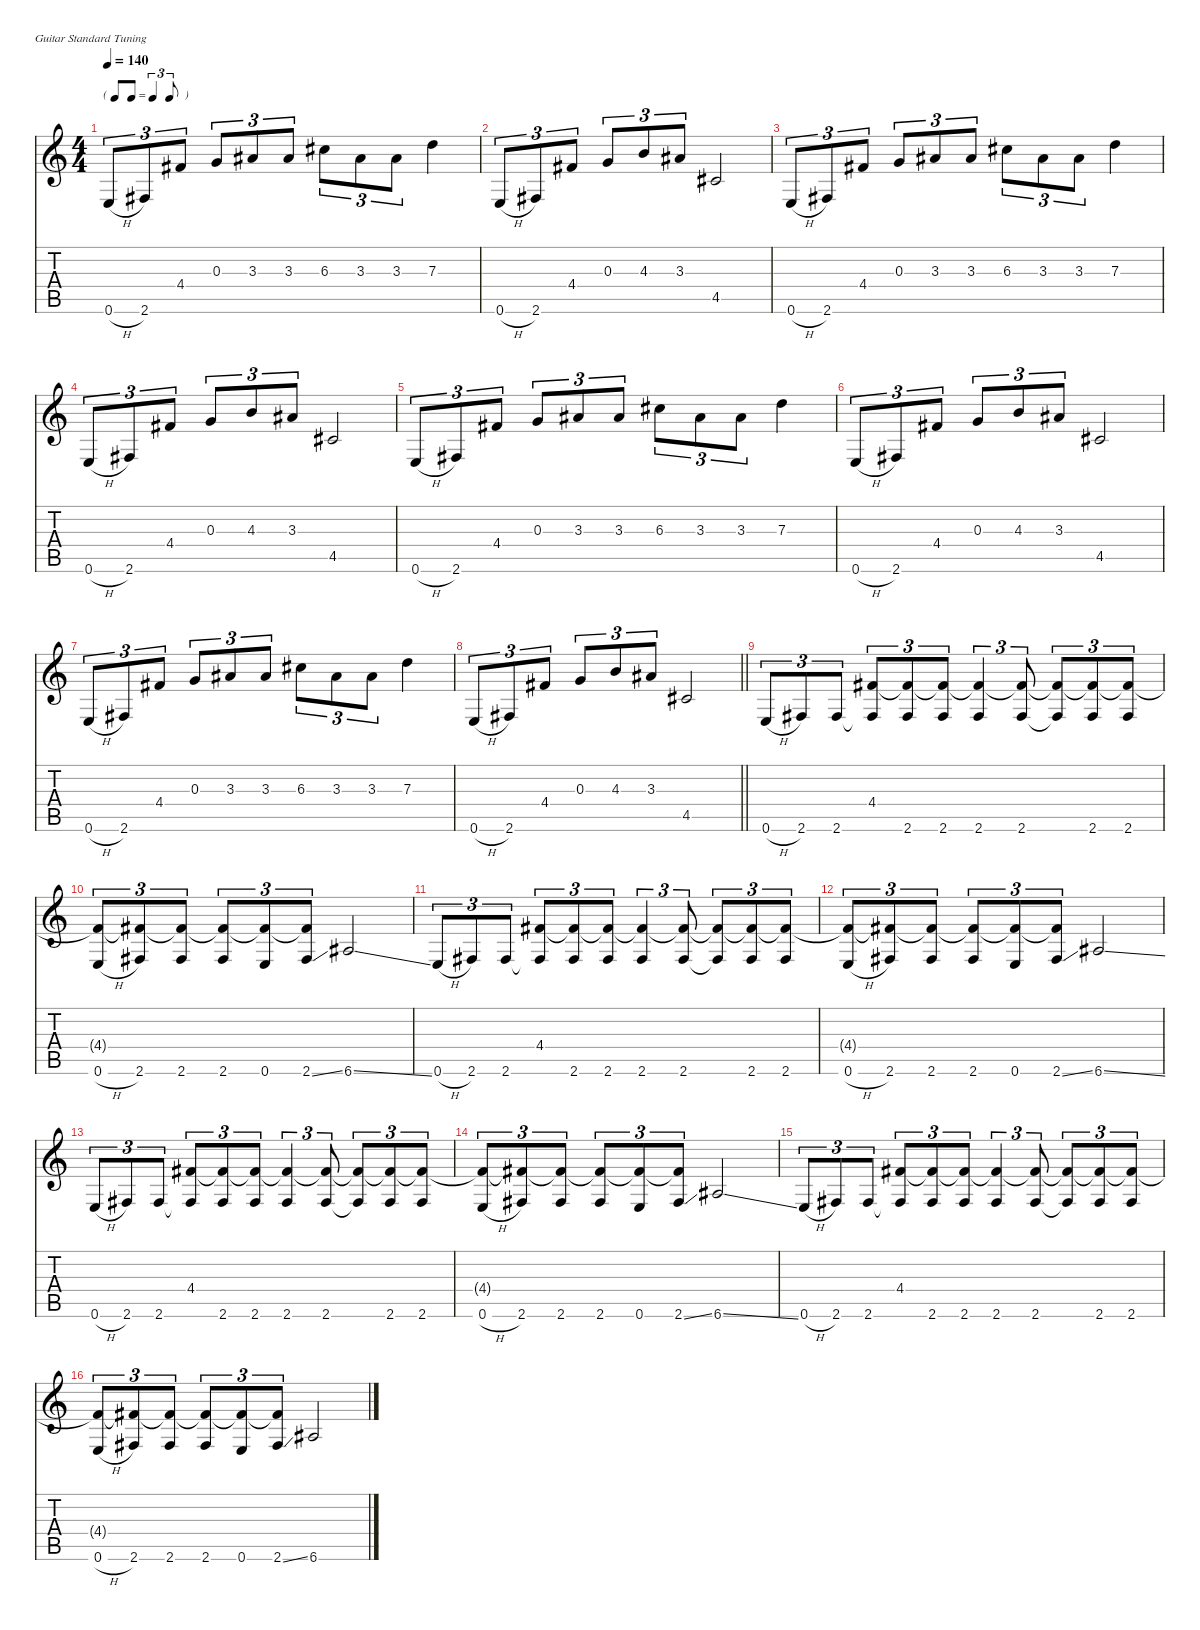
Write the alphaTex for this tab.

\defaultSystemsLayout 4
\hideDynamics
\bracketExtendMode nobrackets
\singleTrackTrackNamePolicy hidden
\multiTrackTrackNamePolicy hidden
\firstSystemTrackNameMode fullname
\firstSystemTrackNameOrientation horizontal
\otherSystemsTrackNameOrientation horizontal
\track ("Rhythm Guitar 2 [Mikael Akerfeldt + Pete" "dist.guit.") {defaultSystemsLayout 4 instrument distortionguitar}
\staff {score tabs}
\tuning (E4 B3 G3 D3 A2 E2)
\ts (4 4)
\tf triplet8th
\tempo 140
\clef g2
\ks c
0.6{h}.8{tu (3 2) dy f beam Up} 2.6{acc #}.8{tu (3 2) beam Up} 4.4{acc #}.8{tu (3 2) beam Up} 0.3.8{tu (3 2) beam Up} 3.3{acc #}.8{tu (3 2) beam Up} 3.3{acc #}.8{tu (3 2) beam Up} 6.3{acc #}.8{tu (3 2) beam Down} 3.3{acc #}.8{tu (3 2) beam Down} 3.3{acc #}.8{tu (3 2) beam Down} 7.3.4{beam Down} |
0.6{h}.8{tu (3 2) beam Up} 2.6{acc #}.8{tu (3 2) beam Up} 4.4{acc #}.8{tu (3 2) beam Up} 0.3.8{tu (3 2) beam Up} 4.3.8{tu (3 2) beam Up} 3.3{acc #}.8{tu (3 2) beam Up} 4.5{acc #}.2{beam Up} |
0.6{h}.8{tu (3 2) beam Up} 2.6{acc #}.8{tu (3 2) beam Up} 4.4{acc #}.8{tu (3 2) beam Up} 0.3.8{tu (3 2) beam Up} 3.3{acc #}.8{tu (3 2) beam Up} 3.3{acc #}.8{tu (3 2) beam Up} 6.3{acc #}.8{tu (3 2) beam Down} 3.3{acc #}.8{tu (3 2) beam Down} 3.3{acc #}.8{tu (3 2) beam Down} 7.3.4{beam Down} |
0.6{h}.8{tu (3 2) beam Up} 2.6{acc #}.8{tu (3 2) beam Up} 4.4{acc #}.8{tu (3 2) beam Up} 0.3.8{tu (3 2) beam Up} 4.3.8{tu (3 2) beam Up} 3.3{acc #}.8{tu (3 2) beam Up} 4.5{acc #}.2{beam Up} |
0.6{h}.8{tu (3 2) beam Up} 2.6{acc #}.8{tu (3 2) beam Up} 4.4{acc #}.8{tu (3 2) beam Up} 0.3.8{tu (3 2) beam Up} 3.3{acc #}.8{tu (3 2) beam Up} 3.3{acc #}.8{tu (3 2) beam Up} 6.3{acc #}.8{tu (3 2) beam Down} 3.3{acc #}.8{tu (3 2) beam Down} 3.3{acc #}.8{tu (3 2) beam Down} 7.3.4{beam Down} |
0.6{h}.8{tu (3 2) beam Up} 2.6{acc #}.8{tu (3 2) beam Up} 4.4{acc #}.8{tu (3 2) beam Up} 0.3.8{tu (3 2) beam Up} 4.3.8{tu (3 2) beam Up} 3.3{acc #}.8{tu (3 2) beam Up} 4.5{acc #}.2{beam Up} |
0.6{h}.8{tu (3 2) beam Up} 2.6{acc #}.8{tu (3 2) beam Up} 4.4{acc #}.8{tu (3 2) beam Up} 0.3.8{tu (3 2) beam Up} 3.3{acc #}.8{tu (3 2) beam Up} 3.3{acc #}.8{tu (3 2) beam Up} 6.3{acc #}.8{tu (3 2) beam Down} 3.3{acc #}.8{tu (3 2) beam Down} 3.3{acc #}.8{tu (3 2) beam Down} 7.3.4{beam Down} |
\barLineRight lightlight
0.6{h}.8{tu (3 2) beam Up} 2.6{acc #}.8{tu (3 2) beam Up} 4.4{acc #}.8{tu (3 2) beam Up} 0.3.8{tu (3 2) beam Up} 4.3.8{tu (3 2) beam Up} 3.3{acc #}.8{tu (3 2) beam Up} 4.5{acc #}.2{beam Up} |
0.6{h}.8{tu (3 2) beam Up} 2.6{acc #}.8{tu (3 2) beam Up} 2.6{acc #}.8{tu (3 2) beam Up} (4.4{acc #} 2.6{t acc #}).8{tu (3 2) beam Up} (4.4{t acc #} 2.6{acc #}).8{tu (3 2) beam Up} (4.4{t acc #} 2.6{acc #}).8{tu (3 2) beam Up} (4.4{t acc #} 2.6{acc #}).4{tu (3 2) beam Up} (4.4{t acc #} 2.6{acc #}).8{tu (3 2) beam Up} (4.4{t acc #} 2.6{t acc #}).8{tu (3 2) beam Up} (4.4{t acc #} 2.6{acc #}).8{tu (3 2) beam Up} (4.4{t acc #} 2.6{acc #}).8{tu (3 2) beam Up} |
(4.4{t acc #} 0.6{h}).8{tu (3 2) beam Up} (4.4{t acc #} 2.6{acc #}).8{tu (3 2) beam Up} (4.4{t acc #} 2.6{acc #}).8{tu (3 2) beam Up} (4.4{t acc #} 2.6{acc #}).8{tu (3 2) beam Up} (4.4{t acc #} 0.6).8{tu (3 2) beam Up} (4.4{t acc #} 2.6{ss acc #}).8{tu (3 2) beam Up} 6.6{ss acc #}.2{beam Up} |
0.6{h}.8{tu (3 2) beam Up} 2.6{acc #}.8{tu (3 2) beam Up} 2.6{acc #}.8{tu (3 2) beam Up} (4.4{acc #} 2.6{t acc #}).8{tu (3 2) beam Up} (4.4{t acc #} 2.6{acc #}).8{tu (3 2) beam Up} (4.4{t acc #} 2.6{acc #}).8{tu (3 2) beam Up} (4.4{t acc #} 2.6{acc #}).4{tu (3 2) beam Up} (4.4{t acc #} 2.6{acc #}).8{tu (3 2) beam Up} (4.4{t acc #} 2.6{t acc #}).8{tu (3 2) beam Up} (4.4{t acc #} 2.6{acc #}).8{tu (3 2) beam Up} (4.4{t acc #} 2.6{acc #}).8{tu (3 2) beam Up} |
(4.4{t acc #} 0.6{h}).8{tu (3 2) beam Up} (4.4{t acc #} 2.6{acc #}).8{tu (3 2) beam Up} (4.4{t acc #} 2.6{acc #}).8{tu (3 2) beam Up} (4.4{t acc #} 2.6{acc #}).8{tu (3 2) beam Up} (4.4{t acc #} 0.6).8{tu (3 2) beam Up} (4.4{t acc #} 2.6{ss acc #}).8{tu (3 2) beam Up} 6.6{ss acc #}.2{beam Up} |
0.6{h}.8{tu (3 2) beam Up} 2.6{acc #}.8{tu (3 2) beam Up} 2.6{acc #}.8{tu (3 2) beam Up} (4.4{acc #} 2.6{t acc #}).8{tu (3 2) beam Up} (4.4{t acc #} 2.6{acc #}).8{tu (3 2) beam Up} (4.4{t acc #} 2.6{acc #}).8{tu (3 2) beam Up} (4.4{t acc #} 2.6{acc #}).4{tu (3 2) beam Up} (4.4{t acc #} 2.6{acc #}).8{tu (3 2) beam Up} (4.4{t acc #} 2.6{t acc #}).8{tu (3 2) beam Up} (4.4{t acc #} 2.6{acc #}).8{tu (3 2) beam Up} (4.4{t acc #} 2.6{acc #}).8{tu (3 2) beam Up} |
(4.4{t acc #} 0.6{h}).8{tu (3 2) beam Up} (4.4{t acc #} 2.6{acc #}).8{tu (3 2) beam Up} (4.4{t acc #} 2.6{acc #}).8{tu (3 2) beam Up} (4.4{t acc #} 2.6{acc #}).8{tu (3 2) beam Up} (4.4{t acc #} 0.6).8{tu (3 2) beam Up} (4.4{t acc #} 2.6{ss acc #}).8{tu (3 2) beam Up} 6.6{ss acc #}.2{beam Up} |
0.6{h}.8{tu (3 2) beam Up} 2.6{acc #}.8{tu (3 2) beam Up} 2.6{acc #}.8{tu (3 2) beam Up} (4.4{acc #} 2.6{t acc #}).8{tu (3 2) beam Up} (4.4{t acc #} 2.6{acc #}).8{tu (3 2) beam Up} (4.4{t acc #} 2.6{acc #}).8{tu (3 2) beam Up} (4.4{t acc #} 2.6{acc #}).4{tu (3 2) beam Up} (4.4{t acc #} 2.6{acc #}).8{tu (3 2) beam Up} (4.4{t acc #} 2.6{t acc #}).8{tu (3 2) beam Up} (4.4{t acc #} 2.6{acc #}).8{tu (3 2) beam Up} (4.4{t acc #} 2.6{acc #}).8{tu (3 2) beam Up} |
(4.4{t acc #} 0.6{h}).8{tu (3 2) beam Up} (4.4{t acc #} 2.6{acc #}).8{tu (3 2) beam Up} (4.4{t acc #} 2.6{acc #}).8{tu (3 2) beam Up} (4.4{t acc #} 2.6{acc #}).8{tu (3 2) beam Up} (4.4{t acc #} 0.6).8{tu (3 2) beam Up} (4.4{t acc #} 2.6{ss acc #}).8{tu (3 2) beam Up} 6.6{ss acc #}.2{beam Up}
